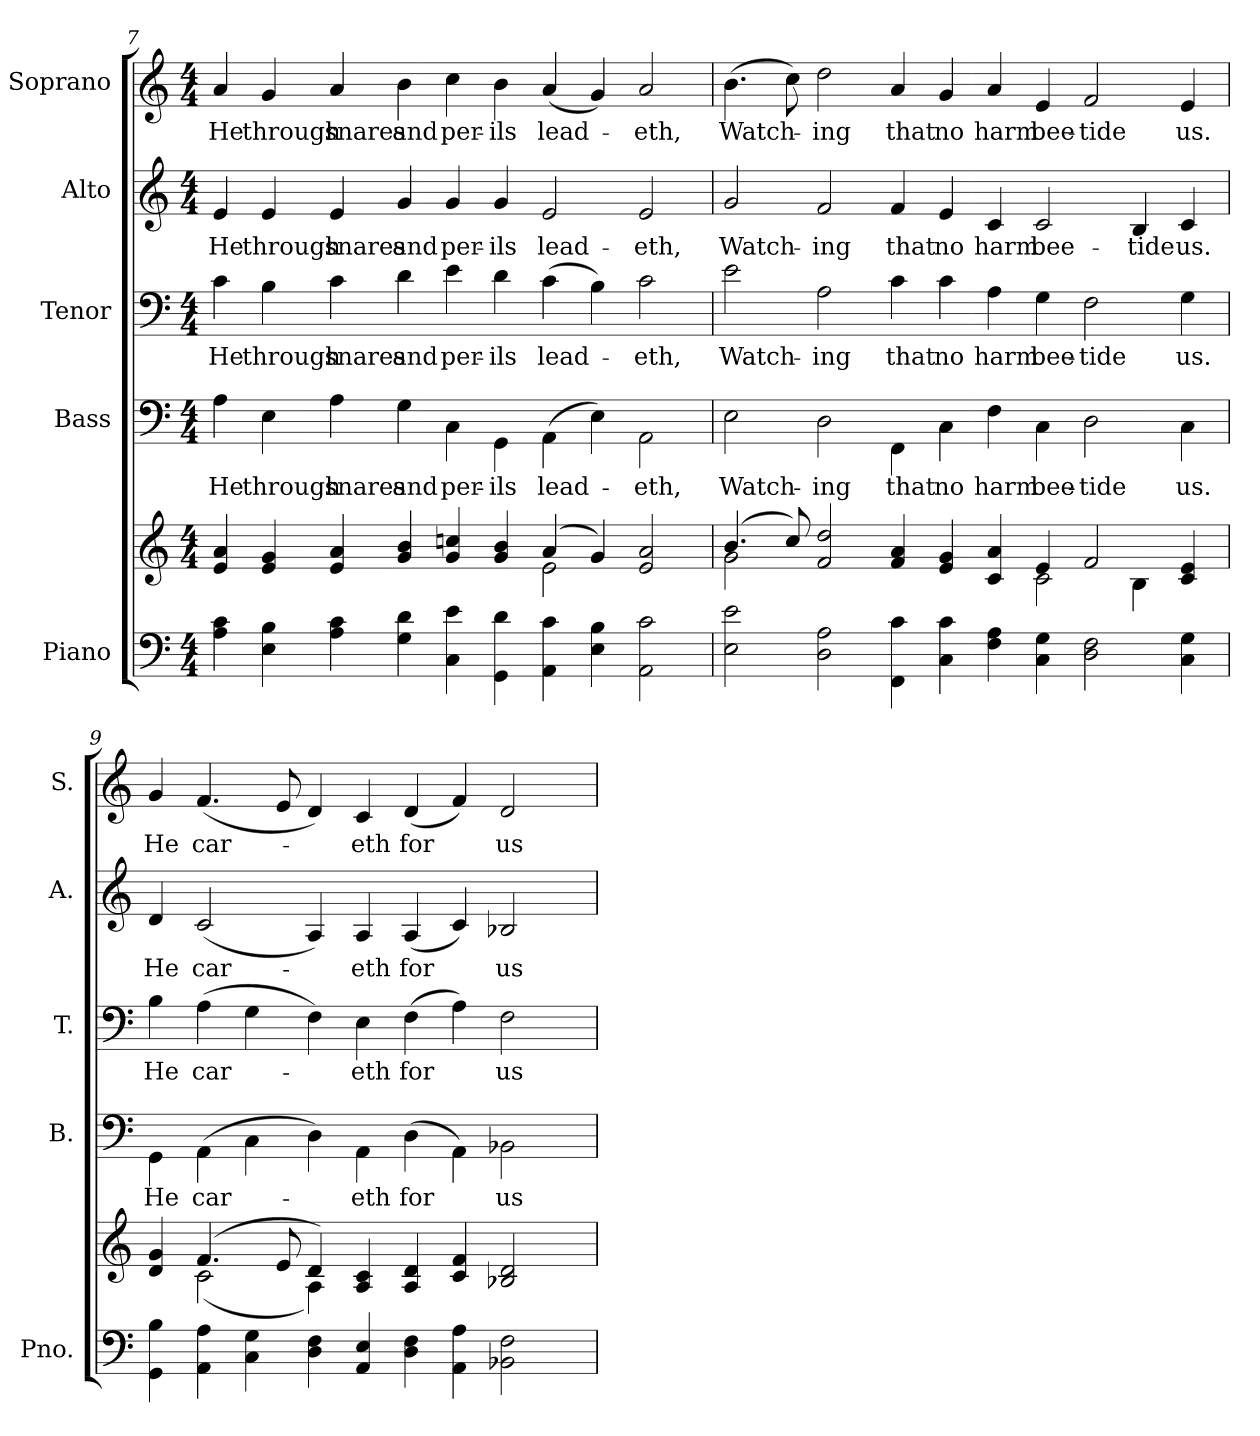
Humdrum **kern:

**kern	**kern	**kern	**text	**kern	**text	**kern	**text	**kern	**text
*part5	*part5	*part4	*part4	*part3	*part3	*part2	*part2	*part1	*part1
*staff6	*staff5	*staff4	*staff4	*staff3	*staff3	*staff2	*staff2	*staff1	*staff1
*I"Piano	*	*I"Bass	*	*I"Tenor	*	*I"Alto	*	*I"Soprano	*
*I'Pno.	*	*I'B.	*	*I'T.	*	*I'A.	*	*I'S.	*
!!LO:PB:g=z
*clefF4	*clefG2	*clefF4	*	*clefF4	*	*clefG2	*	*clefG2	*
*k[]	*k[]	*k[]	*	*k[]	*	*k[]	*	*k[]	*
*C:	*C:	*C:	*	*C:	*	*C:	*	*C:	*
*M4/4	*M4/4	*M4/4	*	*M4/4	*	*M4/4	*	*M4/4	*
=7	=7	=7	=7	=7	=7	=7	=7	=7	=7
*	*^	*	*	*	*	*	*	*	*
!	!	!	!	!LO:LY:b:color=#000000	!	!	!	!	!	!
!	!	!	!	!	!	!LO:LY:b:color=#000000	!	!	!	!
!	!	!	!	!	!	!	!	!LO:LY:b:color=#000000	!	!
!	!	!	!	!	!	!	!	!	!	!LO:LY:b:color=#000000
4Ai\ 4ci	4ei/ 4ai	1ryy	4Ai\	He	4ci\	He	4ei/	He	4ai/	He
!	!	!	!	!LO:LY:b:color=#000000	!	!	!	!	!	!
!	!	!	!	!	!	!LO:LY:b:color=#000000	!	!	!	!
!	!	!	!	!	!	!	!	!LO:LY:b:color=#000000	!	!
!	!	!	!	!	!	!	!	!	!	!LO:LY:b:color=#000000
4Ei\ 4Bi	4ei/ 4gi	.	4Ei\	through	4Bi\	through	4ei/	through	4gi/	through
!	!	!	!	!LO:LY:b:color=#000000	!	!	!	!	!	!
!	!	!	!	!	!	!LO:LY:b:color=#000000	!	!	!	!
!	!	!	!	!	!	!	!	!LO:LY:b:color=#000000	!	!
!	!	!	!	!	!	!	!	!	!	!LO:LY:b:color=#000000
4Ai\ 4ci	4ei/ 4ai	.	4Ai\	snares	4ci\	snares	4ei/	snares	4ai/	snares
!	!	!	!	!LO:LY:b:color=#000000	!	!	!	!	!	!
!	!	!	!	!	!	!LO:LY:b:color=#000000	!	!	!	!
!	!	!	!	!	!	!	!	!LO:LY:b:color=#000000	!	!
!	!	!	!	!	!	!	!	!	!	!LO:LY:b:color=#000000
4Gi\ 4di	4gi/ 4bi	.	4Gi\	and	4di\	and	4gi/	and	4bi\	and
!	!	!	!	!LO:LY:b:color=#000000	!	!	!	!	!	!
!	!	!	!	!	!	!LO:LY:b:color=#000000	!	!	!	!
!	!	!	!	!	!	!	!	!LO:LY:b:color=#000000	!	!
!	!	!	!	!	!	!	!	!	!	!LO:LY:b:color=#000000
4Ci\ 4ei	4gi/ 4ccni	2ryy	4Ci\	per-	4ei\	per-	4gi/	per-	4cci\	per-
!	!	!	!	!LO:LY:b:color=#000000	!	!	!	!	!	!
!	!	!	!	!	!	!LO:LY:b:color=#000000	!	!	!	!
!	!	!	!	!	!	!	!	!LO:LY:b:color=#000000	!	!
!	!	!	!	!	!	!	!	!	!	!LO:LY:b:color=#000000
4GGi\ 4di	4gi/ 4bi	.	4GGi\	-ils	4di\	-ils	4gi/	-ils	4bi\	-ils
!	!	!	!	!LO:LY:b:color=#000000	!	!	!	!	!	!
!	!	!	!	!	!	!LO:LY:b:color=#000000	!	!	!	!
!	!	!	!	!	!	!	!	!LO:LY:b:color=#000000	!	!
!	!	!	!	!	!	!	!	!	!	!LO:LY:b:color=#000000
4AAi\ 4ci	(4ai/	2ei\	(4AAi\	lead-	(4ci\	lead-	2ei/	lead-	(4ai/	lead-
4Ei\ 4Bi	4gi/)	.	4Ei\)	.	4Bi\)	.	.	.	4gi/)	.
!	!	!	!	!LO:LY:b:color=#000000	!	!	!	!	!	!
!	!	!	!	!	!	!LO:LY:b:color=#000000	!	!	!	!
!	!	!	!	!	!	!	!	!LO:LY:b:color=#000000	!	!
!	!	!	!	!	!	!	!	!	!	!LO:LY:b:color=#000000
2AAi\ 2ci	2ei/ 2ai	2ryy	2AAi\	-eth,	2ci\	-eth,	2ei/	-eth,	2ai/	-eth,
!!LO:PB:g=z
=8	=8	=8	=8	=8	=8	=8	=8	=8	=8	=8
!	!	!	!	!LO:LY:b:color=#000000	!	!	!	!	!	!
!	!	!	!	!	!	!LO:LY:b:color=#000000	!	!	!	!
!	!	!	!	!	!	!	!	!LO:LY:b:color=#000000	!	!
!	!	!	!	!	!	!	!	!	!	!LO:LY:b:color=#000000
2Ei\ 2ei	(4.bi/	2gi\	2Ei\	Watch-	2ei\	Watch-	2gi/	Watch-	(4.bi\	Watch-
.	8cci/)	.	.	.	.	.	.	.	8cci\)	.
!	!	!	!	!LO:LY:b:color=#000000	!	!	!	!	!	!
!	!	!	!	!	!	!LO:LY:b:color=#000000	!	!	!	!
!	!	!	!	!	!	!	!	!LO:LY:b:color=#000000	!	!
!	!	!	!	!	!	!	!	!	!	!LO:LY:b:color=#000000
2Di\ 2Ai	2fi/ 2ddi	2ryy	2Di\	-ing	2Ai\	-ing	2fi/	-ing	2ddi\	-ing
!	!	!	!	!LO:LY:b:color=#000000	!	!	!	!	!	!
!	!	!	!	!	!	!LO:LY:b:color=#000000	!	!	!	!
!	!	!	!	!	!	!	!	!LO:LY:b:color=#000000	!	!
!	!	!	!	!	!	!	!	!	!	!LO:LY:b:color=#000000
4FFi\ 4ci	4fi/ 4ai	2ryy	4FFi\	that	4ci\	that	4fi/	that	4ai/	that
!	!	!	!	!LO:LY:b:color=#000000	!	!	!	!	!	!
!	!	!	!	!	!	!LO:LY:b:color=#000000	!	!	!	!
!	!	!	!	!	!	!	!	!LO:LY:b:color=#000000	!	!
!	!	!	!	!	!	!	!	!	!	!LO:LY:b:color=#000000
4Ci\ 4ci	4ei/ 4gi	.	4Ci\	no	4ci\	no	4ei/	no	4gi/	no
!	!	!	!	!LO:LY:b:color=#000000	!	!	!	!	!	!
!	!	!	!	!	!	!LO:LY:b:color=#000000	!	!	!	!
!	!	!	!	!	!	!	!	!LO:LY:b:color=#000000	!	!
!	!	!	!	!	!	!	!	!	!	!LO:LY:b:color=#000000
4Fi\ 4Ai	4ci/ 4ai	4ryy	4Fi\	harm	4Ai\	harm	4ci/	harm	4ai/	harm
!	!	!	!	!LO:LY:b:color=#000000	!	!	!	!	!	!
!	!	!	!	!	!	!LO:LY:b:color=#000000	!	!	!	!
!	!	!	!	!	!	!	!	!LO:LY:b:color=#000000	!	!
!	!	!	!	!	!	!	!	!	!	!LO:LY:b:color=#000000
4Ci\ 4Gi	4ei/	2ci\	4Ci\	bee-	4Gi\	bee-	2ci/	bee-	4ei/	bee-
!	!	!	!	!LO:LY:b:color=#000000	!	!	!	!	!	!
!	!	!	!	!	!	!LO:LY:b:color=#000000	!	!	!	!
!	!	!	!	!	!	!	!	!	!	!LO:LY:b:color=#000000
2Di\ 2Fi	2fi/	.	2Di\	-tide	2Fi\	-tide	.	.	2fi/	-tide
!	!	!	!	!	!	!	!	!LO:LY:b:color=#000000	!	!
.	.	4Bi\	.	.	.	.	4Bi/	-tide	.	.
!	!	!	!	!LO:LY:b:color=#000000	!	!	!	!	!	!
!	!	!	!	!	!	!LO:LY:b:color=#000000	!	!	!	!
!	!	!	!	!	!	!	!	!LO:LY:b:color=#000000	!	!
!	!	!	!	!	!	!	!	!	!	!LO:LY:b:color=#000000
4Ci\ 4Gi	4ci/ 4ei	4ryy	4Ci\	us.	4Gi\	us.	4ci/	us.	4ei/	us.
!!LO:PB:g=z
=9	=9	=9	=9	=9	=9	=9	=9	=9	=9	=9
!	!	!	!	!LO:LY:b:color=#000000	!	!	!	!	!	!
!	!	!	!	!	!	!LO:LY:b:color=#000000	!	!	!	!
!	!	!	!	!	!	!	!	!LO:LY:b:color=#000000	!	!
!	!	!	!	!	!	!	!	!	!	!LO:LY:b:color=#000000
4GGi\ 4Bi	4di/ 4gi	4ryy	4GGi\	He	4Bi\	He	4di/	He	4gi/	He
!	!	!	!	!LO:LY:b:color=#000000	!	!	!	!	!	!
!	!	!	!	!	!	!LO:LY:b:color=#000000	!	!	!	!
!	!	!	!	!	!	!	!	!LO:LY:b:color=#000000	!	!
!	!	!	!	!	!	!	!	!	!	!LO:LY:b:color=#000000
4AAi\ 4Ai	(4.fi/	(2ci\	(4AAi\	car-	(4Ai\	car-	(2ci/	car-	(4.fi/	car-
4Ci\ 4Gi	.	.	4Ci\	.	4Gi\	.	.	.	.	.
.	8ei/	.	.	.	.	.	.	.	8ei/	.
4Di\ 4Fi	4di/)	4Ai\)	4Di\)	.	4Fi\)	.	4Ai/)	.	4di/)	.
!	!	!	!	!LO:LY:b:color=#000000	!	!	!	!	!	!
!	!	!	!	!	!	!LO:LY:b:color=#000000	!	!	!	!
!	!	!	!	!	!	!	!	!LO:LY:b:color=#000000	!	!
!	!	!	!	!	!	!	!	!	!	!LO:LY:b:color=#000000
4AAi/ 4Ei	4Ai/ 4ci	1ryy	4AAi\	-eth	4Ei\	-eth	4Ai/	-eth	4ci/	-eth
!	!	!	!	!LO:LY:b:color=#000000	!	!	!	!	!	!
!	!	!	!	!	!	!LO:LY:b:color=#000000	!	!	!	!
!	!	!	!	!	!	!	!	!LO:LY:b:color=#000000	!	!
!	!	!	!	!	!	!	!	!	!	!LO:LY:b:color=#000000
4Di\ 4Fi	((4Ai/ 4di	.	(4Di\	for	(4Fi\	for	(4Ai/	for	(4di/	for
4AAi\ 4Ai	4ci/ 4fi	.	4AAi\)	.	4Ai\)	.	4ci/)	.	4fi/)	.
!	!	!	!	!LO:LY:b:color=#000000	!	!	!	!	!	!
!	!	!	!	!	!	!LO:LY:b:color=#000000	!	!	!	!
!	!	!	!	!	!	!	!	!LO:LY:b:color=#000000	!	!
!	!	!	!	!	!	!	!	!	!	!LO:LY:b:color=#000000
2BB-Xi\ 2Fi	2B-Xi/ 2di	.	2BB-Xi\	us	2Fi\	us	2B-Xi/	us	2di/	us
.	.	4ryy	.	.	.	.	.	.	.	.
*	*v	*v	*	*	*	*	*	*	*	*
=	=	=	=	=	=	=	=	=	=
*-	*-	*-	*-	*-	*-	*-	*-	*-	*-
